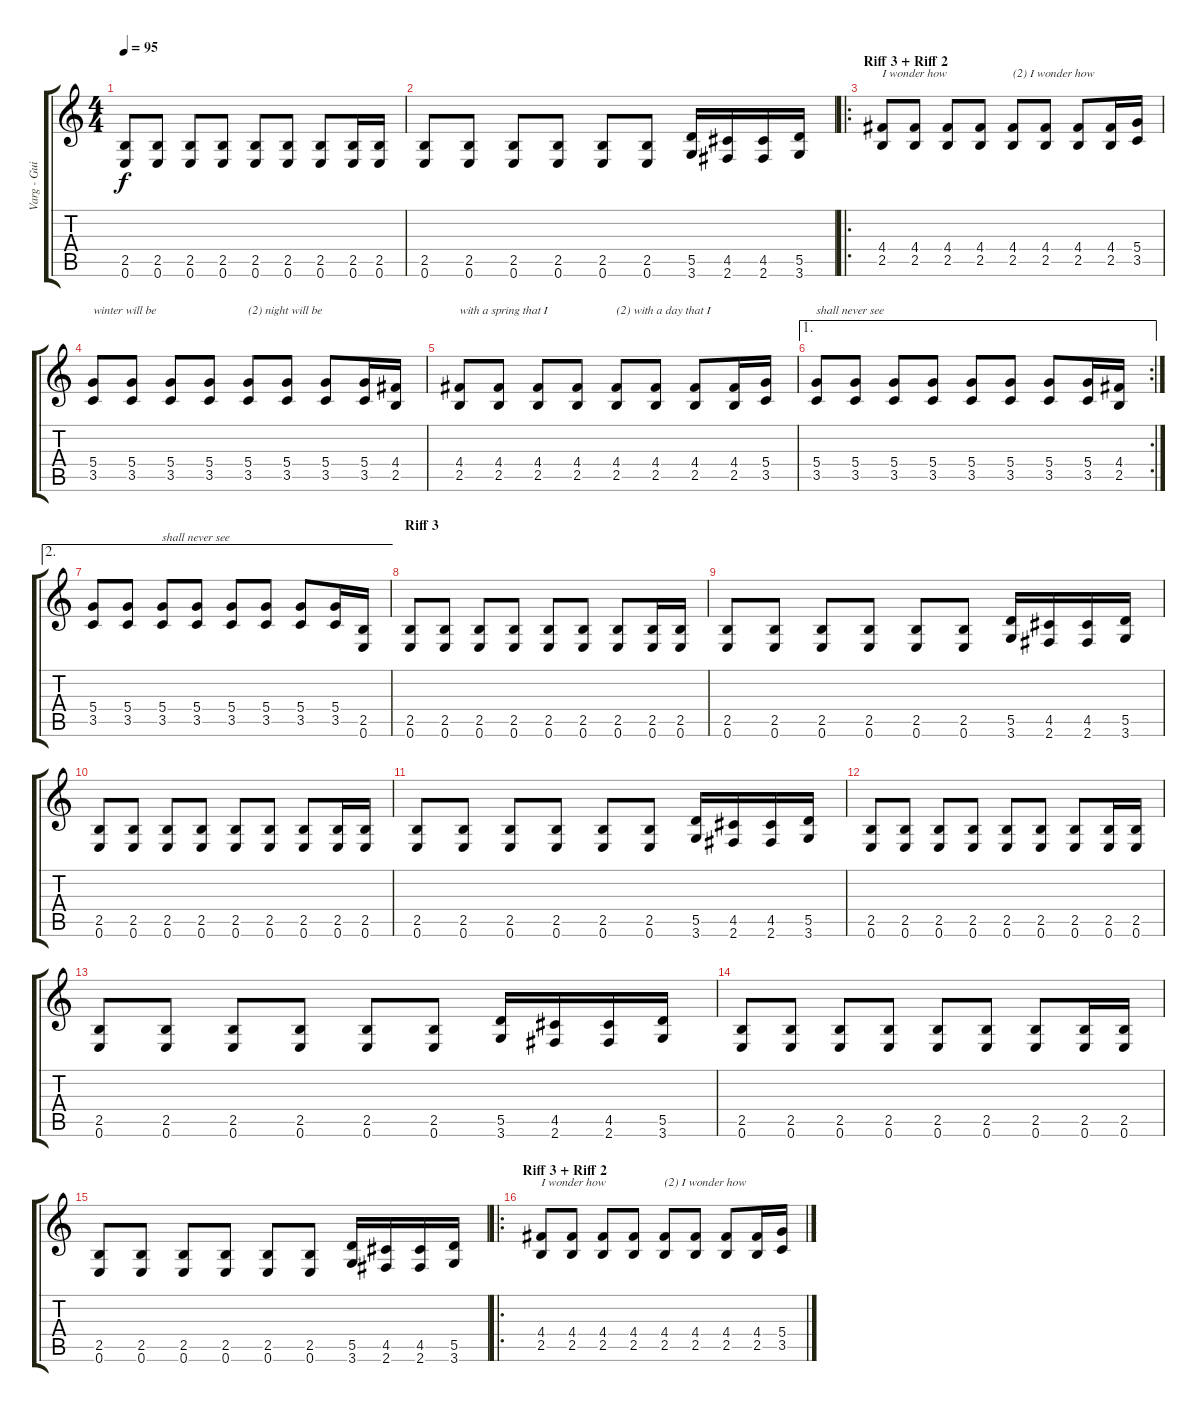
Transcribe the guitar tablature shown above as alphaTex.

\track ("Varg - Guitare 2" "Varg - Gui") {instrument distortionguitar}
\staff {score tabs}
\tuning (E4 B3 G3 D3 A2 E2) {hide}
\ts (4 4)
\tempo 95
\clef g2
\ks c
(2.5 0.6).8{dy f} (2.5 0.6).8 (2.5 0.6).8 (2.5 0.6).8 (2.5 0.6).8 (2.5 0.6).8 (2.5 0.6).8 (2.5 0.6).16 (2.5 0.6).16 |
(2.5 0.6).8 (2.5 0.6).8 (2.5 0.6).8 (2.5 0.6).8 (2.5 0.6).8 (2.5 0.6).8 (5.5 3.6).16 (4.5 2.6).16 (4.5 2.6).16 (5.5 3.6).16 |
\ro
\section ("" "Riff 3 + Riff 2")
(4.4 2.5).8{txt "I wonder how"} (4.4 2.5).8 (4.4 2.5).8 (4.4 2.5).8 (4.4 2.5).8{txt "(2) I wonder how"} (4.4 2.5).8 (4.4 2.5).8 (4.4 2.5).16 (5.4 3.5).16 |
(5.4 3.5).8{txt "winter will be"} (5.4 3.5).8 (5.4 3.5).8 (5.4 3.5).8 (5.4 3.5).8{txt "(2) night will be"} (5.4 3.5).8 (5.4 3.5).8 (5.4 3.5).16 (4.4 2.5).16 |
(4.4 2.5).8{txt "with a spring that I"} (4.4 2.5).8 (4.4 2.5).8 (4.4 2.5).8 (4.4 2.5).8{txt "(2) with a day that I"} (4.4 2.5).8 (4.4 2.5).8 (4.4 2.5).16 (5.4 3.5).16 |
\ae 1
\rc 2
(5.4 3.5).8{txt "shall never see"} (5.4 3.5).8 (5.4 3.5).8 (5.4 3.5).8 (5.4 3.5).8 (5.4 3.5).8 (5.4 3.5).8 (5.4 3.5).16 (4.4 2.5).16 |
\ae 2
(5.4 3.5).8 (5.4 3.5).8 (5.4 3.5).8{txt "shall never see"} (5.4 3.5).8 (5.4 3.5).8 (5.4 3.5).8 (5.4 3.5).8 (5.4 3.5).16 (2.5 0.6).16 |
\section ("" "Riff 3")
(2.5 0.6).8 (2.5 0.6).8 (2.5 0.6).8 (2.5 0.6).8 (2.5 0.6).8 (2.5 0.6).8 (2.5 0.6).8 (2.5 0.6).16 (2.5 0.6).16 |
(2.5 0.6).8 (2.5 0.6).8 (2.5 0.6).8 (2.5 0.6).8 (2.5 0.6).8 (2.5 0.6).8 (5.5 3.6).16 (4.5 2.6).16 (4.5 2.6).16 (5.5 3.6).16 |
(2.5 0.6).8 (2.5 0.6).8 (2.5 0.6).8 (2.5 0.6).8 (2.5 0.6).8 (2.5 0.6).8 (2.5 0.6).8 (2.5 0.6).16 (2.5 0.6).16 |
(2.5 0.6).8 (2.5 0.6).8 (2.5 0.6).8 (2.5 0.6).8 (2.5 0.6).8 (2.5 0.6).8 (5.5 3.6).16 (4.5 2.6).16 (4.5 2.6).16 (5.5 3.6).16 |
(2.5 0.6).8 (2.5 0.6).8 (2.5 0.6).8 (2.5 0.6).8 (2.5 0.6).8 (2.5 0.6).8 (2.5 0.6).8 (2.5 0.6).16 (2.5 0.6).16 |
(2.5 0.6).8 (2.5 0.6).8 (2.5 0.6).8 (2.5 0.6).8 (2.5 0.6).8 (2.5 0.6).8 (5.5 3.6).16 (4.5 2.6).16 (4.5 2.6).16 (5.5 3.6).16 |
(2.5 0.6).8 (2.5 0.6).8 (2.5 0.6).8 (2.5 0.6).8 (2.5 0.6).8 (2.5 0.6).8 (2.5 0.6).8 (2.5 0.6).16 (2.5 0.6).16 |
(2.5 0.6).8 (2.5 0.6).8 (2.5 0.6).8 (2.5 0.6).8 (2.5 0.6).8 (2.5 0.6).8 (5.5 3.6).16 (4.5 2.6).16 (4.5 2.6).16 (5.5 3.6).16 |
\ro
\section ("" "Riff 3 + Riff 2")
(4.4 2.5).8{txt "I wonder how"} (4.4 2.5).8 (4.4 2.5).8 (4.4 2.5).8 (4.4 2.5).8{txt "(2) I wonder how"} (4.4 2.5).8 (4.4 2.5).8 (4.4 2.5).16 (5.4 3.5).16
